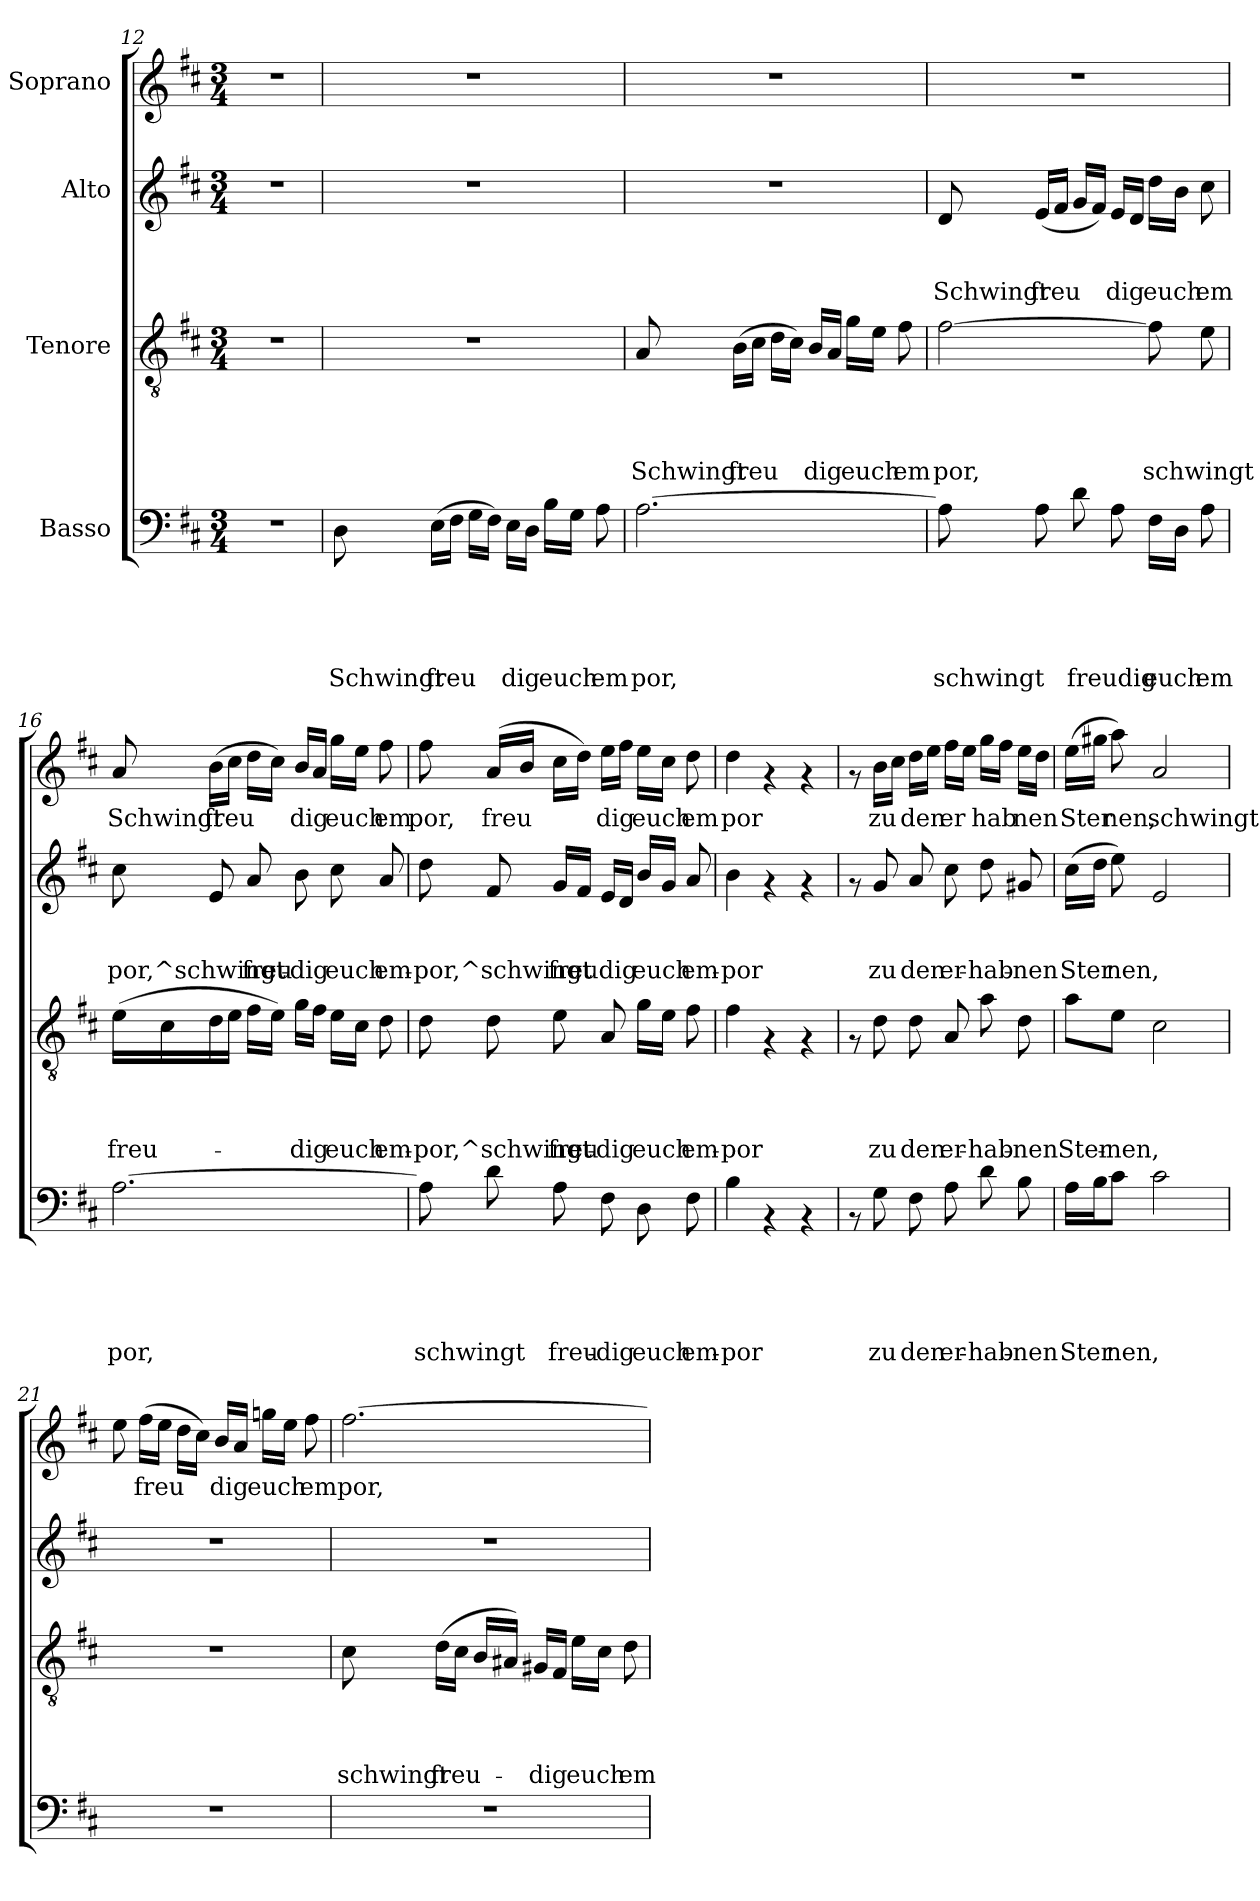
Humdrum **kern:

**kern	**text	**text	**text	**text	**text	**kern	**text	**text	**text	**text	**kern	**text	**text	**text	**kern	**text
*part4	*part4	*part4	*part4	*part4	*part4	*part3	*part3	*part3	*part3	*part3	*part2	*part2	*part2	*part2	*part1	*part1
*staff4	*staff4	*staff4	*staff4	*staff4	*staff4	*staff3	*staff3	*staff3	*staff3	*staff3	*staff2	*staff2	*staff2	*staff2	*staff1	*staff1
*I"Basso	*	*	*	*	*	*I"Tenore	*	*	*	*	*I"Alto	*	*	*	*I"Soprano	*
*clefF4	*	*	*	*	*	*clefGv2	*	*	*	*	*clefG2	*	*	*	*clefG2	*
*k[f#c#]	*	*	*	*	*	*k[f#c#]	*	*	*	*	*k[f#c#]	*	*	*	*k[f#c#]	*
*D:	*	*	*	*	*	*D:	*	*	*	*	*D:	*	*	*	*D:	*
*M3/4	*	*	*	*	*	*M3/4	*	*	*	*	*M3/4	*	*	*	*M3/4	*
=12	=12	=12	=12	=12	=12	=12	=12	=12	=12	=12	=12	=12	=12	=12	=12	=12
2.r	.	.	.	.	.	2.r	.	.	.	.	2.r	.	.	.	2.r	.
=13	=13	=13	=13	=13	=13	=13	=13	=13	=13	=13	=13	=13	=13	=13	=13	=13
!	!	!	!	!	!LO:LY:b	!	!	!	!	!	!	!	!	!	!	!
8D\	.	.	.	.	Schwingt	2.r	.	.	.	.	2.r	.	.	.	2.r	.
!	!	!	!	!	!LO:LY:b	!	!	!	!	!	!	!	!	!	!	!
(>16E\LL	.	.	.	.	freu	.	.	.	.	.	.	.	.	.	.	.
16F#\JJ	.	.	.	.	.	.	.	.	.	.	.	.	.	.	.	.
16G\LL	.	.	.	.	.	.	.	.	.	.	.	.	.	.	.	.
16F#\JJ)	.	.	.	.	.	.	.	.	.	.	.	.	.	.	.	.
!	!	!	!	!	!LO:LY:b	!	!	!	!	!	!	!	!	!	!	!
16E\LL	.	.	.	.	dig	.	.	.	.	.	.	.	.	.	.	.
16D\JJ	.	.	.	.	.	.	.	.	.	.	.	.	.	.	.	.
!	!	!	!	!	!LO:LY:b	!	!	!	!	!	!	!	!	!	!	!
16B\LL	.	.	.	.	euch	.	.	.	.	.	.	.	.	.	.	.
16G\JJ	.	.	.	.	.	.	.	.	.	.	.	.	.	.	.	.
!	!	!	!	!	!LO:LY:b	!	!	!	!	!	!	!	!	!	!	!
8A\	.	.	.	.	em	.	.	.	.	.	.	.	.	.	.	.
=14	=14	=14	=14	=14	=14	=14	=14	=14	=14	=14	=14	=14	=14	=14	=14	=14
!	!	!	!	!	!LO:LY:b	!	!	!	!	!LO:LY:b	!	!	!	!	!	!
[>2.A\	.	.	.	.	por,	8A/	.	.	.	Schwingt	2.r	.	.	.	2.r	.
!	!	!	!	!	!	!	!	!	!	!LO:LY:b	!	!	!	!	!	!
.	.	.	.	.	.	(>16B\LL	.	.	.	freu	.	.	.	.	.	.
.	.	.	.	.	.	16c#\JJ	.	.	.	.	.	.	.	.	.	.
.	.	.	.	.	.	16d\LL	.	.	.	.	.	.	.	.	.	.
.	.	.	.	.	.	16c#\JJ)	.	.	.	.	.	.	.	.	.	.
!	!	!	!	!	!	!	!	!	!	!LO:LY:b	!	!	!	!	!	!
.	.	.	.	.	.	16B/LL	.	.	.	dig	.	.	.	.	.	.
.	.	.	.	.	.	16A/JJ	.	.	.	.	.	.	.	.	.	.
!	!	!	!	!	!	!	!	!	!	!LO:LY:b	!	!	!	!	!	!
.	.	.	.	.	.	16g\LL	.	.	.	euch	.	.	.	.	.	.
.	.	.	.	.	.	16e\JJ	.	.	.	.	.	.	.	.	.	.
!	!	!	!	!	!	!	!	!	!	!LO:LY:b	!	!	!	!	!	!
.	.	.	.	.	.	8f#\	.	.	.	em	.	.	.	.	.	.
=15	=15	=15	=15	=15	=15	=15	=15	=15	=15	=15	=15	=15	=15	=15	=15	=15
!	!	!	!	!	!LO:LY:b	!	!	!	!	!LO:LY:b	!	!	!	!LO:LY:b	!	!
8A\]	.	.	.	.	schwingt	[>2f#\	.	.	.	por,	8d/	.	.	Schwingt	2.r	.
!	!	!	!	!	!	!	!	!	!	!	!	!	!	!LO:LY:b	!	!
8A\	.	.	.	.	.	.	.	.	.	.	(<16e/LL	.	.	freu	.	.
.	.	.	.	.	.	.	.	.	.	.	16f#/JJ	.	.	.	.	.
!	!	!	!	!	!LO:LY:b	!	!	!	!	!	!	!	!	!	!	!
8d\	.	.	.	.	freudig	.	.	.	.	.	16g/LL	.	.	.	.	.
.	.	.	.	.	.	.	.	.	.	.	16f#/JJ)	.	.	.	.	.
!	!	!	!	!	!	!	!	!	!	!	!	!	!	!LO:LY:b	!	!
8A\	.	.	.	.	.	.	.	.	.	.	16e/LL	.	.	dig	.	.
.	.	.	.	.	.	.	.	.	.	.	16d/JJ	.	.	.	.	.
!	!	!	!	!	!LO:LY:b	!	!	!	!	!LO:LY:b	!	!	!	!LO:LY:b	!	!
16F#\LL	.	.	.	.	euch	8f#\]	.	.	.	schwingt	16dd\LL	.	.	euch	.	.
16D\JJ	.	.	.	.	.	.	.	.	.	.	16b\JJ	.	.	.	.	.
!	!	!	!	!	!LO:LY:b	!	!	!	!	!	!	!	!	!LO:LY:b	!	!
8A\	.	.	.	.	em	8e\	.	.	.	.	8cc#\	.	.	em	.	.
!!LO:LB:g=z
=16	=16	=16	=16	=16	=16	=16	=16	=16	=16	=16	=16	=16	=16	=16	=16	=16
!	!	!	!	!	!LO:LY:b	!	!	!	!	!LO:LY:b	!	!	!	!LO:LY:b	!	!LO:LY:b
[>2.A\	.	.	.	.	por,	(>16e\LL	.	.	.	freu-	8cc#\	.	.	por,^schwingt	8a/	Schwingt
.	.	.	.	.	.	16c#\	.	.	.	.	.	.	.	.	.	.
!	!	!	!	!	!	!	!	!	!	!	!	!	!	!	!	!LO:LY:b
.	.	.	.	.	.	16d\	.	.	.	.	8e/	.	.	.	(>16b\LL	freu
.	.	.	.	.	.	16e\JJ	.	.	.	.	.	.	.	.	16cc#\JJ	.
!	!	!	!	!	!	!	!	!	!	!	!	!	!	!LO:LY:b	!	!
.	.	.	.	.	.	16f#\LL	.	.	.	.	8a/	.	.	freu-	16dd\LL	.
.	.	.	.	.	.	16e\JJ)	.	.	.	.	.	.	.	.	16cc#\JJ)	.
!	!	!	!	!	!	!	!	!	!	!LO:LY:b	!	!	!	!LO:LY:b	!	!LO:LY:b
.	.	.	.	.	.	16g\LL	.	.	.	-dig	8b\	.	.	-dig	16b/LL	dig
.	.	.	.	.	.	16f#\JJ	.	.	.	.	.	.	.	.	16a/JJ	.
!	!	!	!	!	!	!	!	!	!	!LO:LY:b	!	!	!	!LO:LY:b	!	!LO:LY:b
.	.	.	.	.	.	16e\LL	.	.	.	euch	8cc#\	.	.	euch	16gg\LL	euch
.	.	.	.	.	.	16c#\JJ	.	.	.	.	.	.	.	.	16ee\JJ	.
!	!	!	!	!	!	!	!	!	!	!LO:LY:b	!	!	!	!LO:LY:b	!	!LO:LY:b
.	.	.	.	.	.	8d\	.	.	.	em-	8a/	.	.	em-	8ff#\	em
=17	=17	=17	=17	=17	=17	=17	=17	=17	=17	=17	=17	=17	=17	=17	=17	=17
!	!	!	!	!	!LO:LY:b	!	!	!	!	!LO:LY:b	!	!	!	!LO:LY:b	!	!LO:LY:b
8A\]	.	.	.	.	schwingt	8d\	.	.	.	-por,^schwingt	8dd\	.	.	-por,^schwingt	8ff#\	por,
!	!	!	!	!	!	!	!	!	!	!	!	!	!	!	!	!LO:LY:b
8d\	.	.	.	.	.	8d\	.	.	.	.	8f#/	.	.	.	(>16a/LL	freu
.	.	.	.	.	.	.	.	.	.	.	.	.	.	.	16b/JJ	.
!	!	!	!	!	!LO:LY:b	!	!	!	!	!LO:LY:b	!	!	!	!LO:LY:b	!	!
8A\	.	.	.	.	freu-	8e\	.	.	.	freu-	16g/LL	.	.	freudig	16cc#\LL	.
.	.	.	.	.	.	.	.	.	.	.	16f#/JJ	.	.	.	16dd\JJ)	.
!	!	!	!	!	!LO:LY:b	!	!	!	!	!LO:LY:b	!	!	!	!	!	!LO:LY:b
8F#\	.	.	.	.	-dig	8A/	.	.	.	-dig	16e/LL	.	.	.	16ee\LL	dig
.	.	.	.	.	.	.	.	.	.	.	16d/JJ	.	.	.	16ff#\JJ	.
!	!	!	!	!	!LO:LY:b	!	!	!	!	!LO:LY:b	!	!	!	!LO:LY:b	!	!LO:LY:b
8D\	.	.	.	.	euch	16g\LL	.	.	.	euch	16b/LL	.	.	euch	16ee\LL	euch
.	.	.	.	.	.	16e\JJ	.	.	.	.	16g/JJ	.	.	.	16cc#\JJ	.
!	!	!	!	!	!LO:LY:b	!	!	!	!	!LO:LY:b	!	!	!	!LO:LY:b	!	!LO:LY:b
8F#\	.	.	.	.	em-	8f#\	.	.	.	em-	8a/	.	.	em-	8dd\	em
=18	=18	=18	=18	=18	=18	=18	=18	=18	=18	=18	=18	=18	=18	=18	=18	=18
!	!	!	!	!	!LO:LY:b	!	!	!	!	!LO:LY:b	!	!	!	!LO:LY:b	!	!LO:LY:b
4B\	.	.	.	.	-por	4f#\	.	.	.	-por	4b\	.	.	-por	4dd\	por
4rAA	.	.	.	.	.	4rF	.	.	.	.	4rf	.	.	.	4rf	.
4rAA	.	.	.	.	.	4rF	.	.	.	.	4rf	.	.	.	4rf	.
=19	=19	=19	=19	=19	=19	=19	=19	=19	=19	=19	=19	=19	=19	=19	=19	=19
8rAA	.	.	.	.	.	8rF	.	.	.	.	8rf	.	.	.	8rf	.
!	!	!	!	!	!LO:LY:b	!	!	!	!	!LO:LY:b	!	!	!	!LO:LY:b	!	!LO:LY:b
8G\	.	.	.	.	zu	8d\	.	.	.	zu	8g/	.	.	zu	16b\LL	zu
.	.	.	.	.	.	.	.	.	.	.	.	.	.	.	16cc#\JJ	.
!	!	!	!	!	!LO:LY:b	!	!	!	!	!LO:LY:b	!	!	!	!LO:LY:b	!	!LO:LY:b
8F#\	.	.	.	.	den	8d\	.	.	.	den	8a/	.	.	den	16dd\LL	den
.	.	.	.	.	.	.	.	.	.	.	.	.	.	.	16ee\JJ	.
!	!	!	!	!	!LO:LY:b	!	!	!	!	!LO:LY:b	!	!	!	!LO:LY:b	!	!LO:LY:b
8A\	.	.	.	.	er-	8A/	.	.	.	er-	8cc#\	.	.	er-	16ff#\LL	er
.	.	.	.	.	.	.	.	.	.	.	.	.	.	.	16ee\JJ	.
!	!	!	!	!	!LO:LY:b	!	!	!	!	!LO:LY:b	!	!	!	!LO:LY:b	!	!LO:LY:b
8d\	.	.	.	.	-hab-	8a\	.	.	.	-hab-	8dd\	.	.	-hab-	16gg\LL	hab
.	.	.	.	.	.	.	.	.	.	.	.	.	.	.	16ff#\JJ	.
!	!	!	!	!	!LO:LY:b	!	!	!	!	!LO:LY:b	!	!	!	!LO:LY:b	!	!LO:LY:b
8B\	.	.	.	.	-nen	8d\	.	.	.	-nen	8g#X/	.	.	-nen	16ee\LL	nen
.	.	.	.	.	.	.	.	.	.	.	.	.	.	.	16dd\JJ	.
!!LO:LB:g=z
=20	=20	=20	=20	=20	=20	=20	=20	=20	=20	=20	=20	=20	=20	=20	=20	=20
!	!	!	!	!	!LO:LY:b	!	!	!	!	!LO:LY:b	!	!	!	!LO:LY:b	!	!LO:LY:b
16A\LL	.	.	.	.	Ster	8a\L	.	.	.	Ster-	(>16cc#\LL	.	.	Ster	(>16ee\LL	Ster
16B\J	.	.	.	.	.	.	.	.	.	.	16dd\JJ	.	.	.	16gg#X\JJ	.
!	!	!	!	!	!LO:LY:b	!	!	!	!	!LO:LY:b	!	!	!	!LO:LY:b	!	!LO:LY:b
8c#\J	.	.	.	.	nen,	8e\J	.	.	.	-nen,	8ee\)	.	.	nen,	8aa\)	nen,
!	!	!	!	!	!	!	!	!	!	!	!	!	!	!	!	!LO:LY:b
2c#\	.	.	.	.	.	2c#\	.	.	.	.	2e/	.	.	.	2a/	schwingt
=21	=21	=21	=21	=21	=21	=21	=21	=21	=21	=21	=21	=21	=21	=21	=21	=21
2.r	.	.	.	.	.	2.r	.	.	.	.	2.r	.	.	.	8ee\	.
!	!	!	!	!	!	!	!	!	!	!	!	!	!	!	!	!LO:LY:b
.	.	.	.	.	.	.	.	.	.	.	.	.	.	.	(>16ff#\LL	freu
.	.	.	.	.	.	.	.	.	.	.	.	.	.	.	16ee\JJ	.
.	.	.	.	.	.	.	.	.	.	.	.	.	.	.	16dd\LL	.
.	.	.	.	.	.	.	.	.	.	.	.	.	.	.	16cc#\JJ)	.
!	!	!	!	!	!	!	!	!	!	!	!	!	!	!	!	!LO:LY:b
.	.	.	.	.	.	.	.	.	.	.	.	.	.	.	16b/LL	dig
.	.	.	.	.	.	.	.	.	.	.	.	.	.	.	16a/JJ	.
!	!	!	!	!	!	!	!	!	!	!	!	!	!	!	!	!LO:LY:b
.	.	.	.	.	.	.	.	.	.	.	.	.	.	.	16ggn\LL	euch
.	.	.	.	.	.	.	.	.	.	.	.	.	.	.	16ee\JJ	.
!	!	!	!	!	!	!	!	!	!	!	!	!	!	!	!	!LO:LY:b
.	.	.	.	.	.	.	.	.	.	.	.	.	.	.	8ff#\	em
=22	=22	=22	=22	=22	=22	=22	=22	=22	=22	=22	=22	=22	=22	=22	=22	=22
!	!	!	!	!	!	!	!	!	!	!LO:LY:b	!	!	!	!	!	!LO:LY:b
2.r	.	.	.	.	.	8c#\	.	.	.	schwingt	2.r	.	.	.	[>2.ff#\	por,
!	!	!	!	!	!	!	!	!	!	!LO:LY:b	!	!	!	!	!	!
.	.	.	.	.	.	(>16d\LL	.	.	.	freu-	.	.	.	.	.	.
.	.	.	.	.	.	16c#\JJ	.	.	.	.	.	.	.	.	.	.
.	.	.	.	.	.	16B/LL	.	.	.	.	.	.	.	.	.	.
.	.	.	.	.	.	16A#X/JJ)	.	.	.	.	.	.	.	.	.	.
!	!	!	!	!	!	!	!	!	!	!LO:LY:b	!	!	!	!	!	!
.	.	.	.	.	.	16G#X/LL	.	.	.	-dig	.	.	.	.	.	.
.	.	.	.	.	.	16F#/JJ	.	.	.	.	.	.	.	.	.	.
!	!	!	!	!	!	!	!	!	!	!LO:LY:b	!	!	!	!	!	!
.	.	.	.	.	.	16e\LL	.	.	.	euch	.	.	.	.	.	.
.	.	.	.	.	.	16c#\JJ	.	.	.	.	.	.	.	.	.	.
!	!	!	!	!	!	!	!	!	!	!LO:LY:b	!	!	!	!	!	!
.	.	.	.	.	.	8d\	.	.	.	em-	.	.	.	.	.	.
=	=	=	=	=	=	=	=	=	=	=	=	=	=	=	=	=
*-	*-	*-	*-	*-	*-	*-	*-	*-	*-	*-	*-	*-	*-	*-	*-	*-
